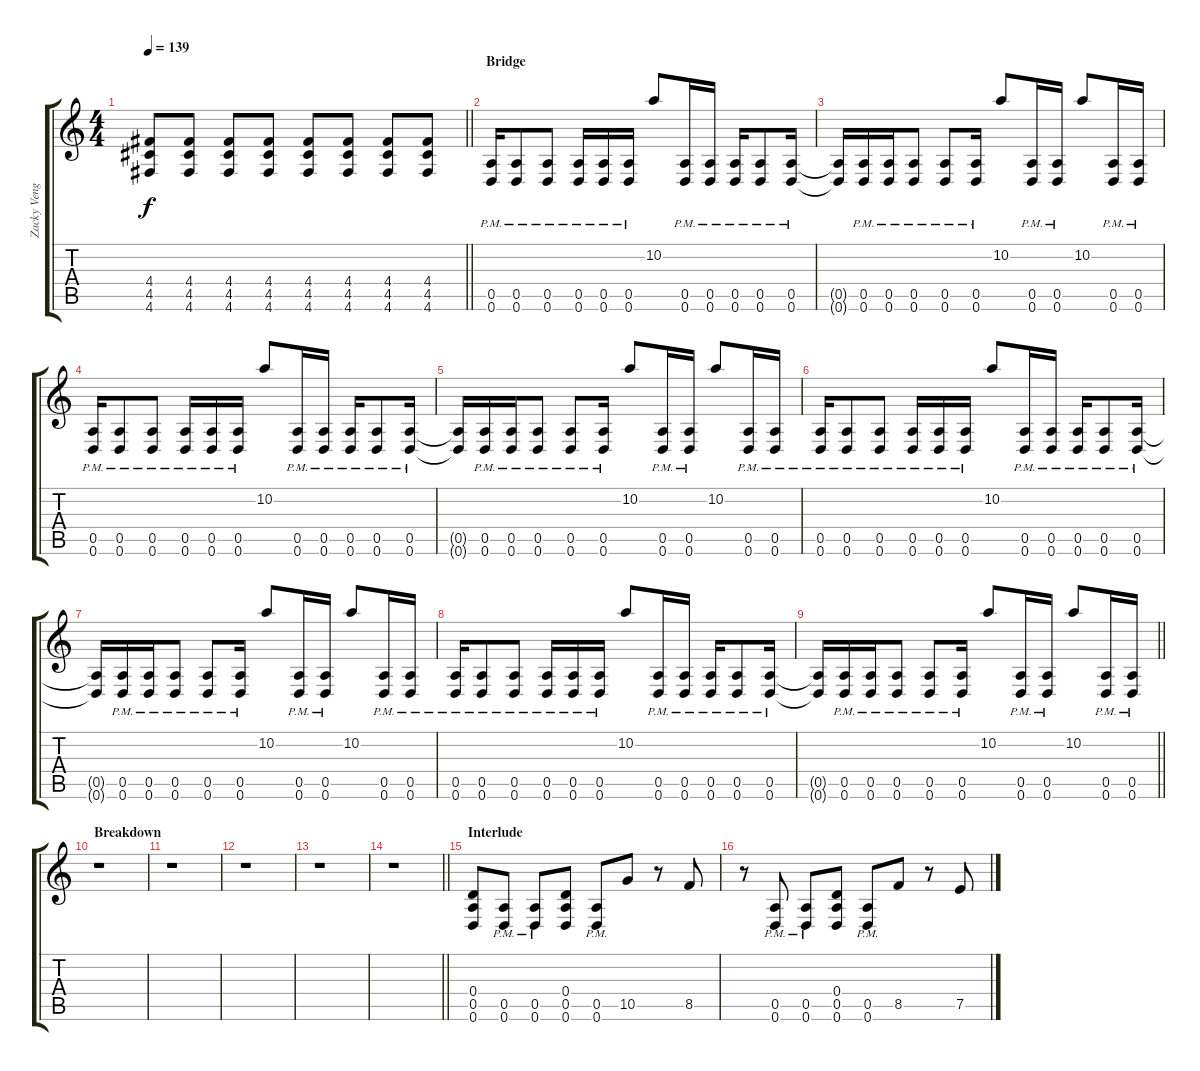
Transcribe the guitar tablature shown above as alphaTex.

\track ("Zacky Vengence" "Zacky Veng") {instrument distortionguitar}
\staff {score tabs}
\tuning (E4 B3 G3 D3 A2 D2) {hide}
\ts (4 4)
\tempo 139
\clef g2
\barLineRight lightlight
\ks c
(4.4 4.5 4.6).8{dy f} (4.4 4.5 4.6).8 (4.4 4.5 4.6).8 (4.4 4.5 4.6).8 (4.4 4.5 4.6).8 (4.4 4.5 4.6).8 (4.4 4.5 4.6).8 (4.4 4.5 4.6).8 |
\section ("" "Bridge")
(0.5{pm} 0.6{pm}).16 (0.5{pm} 0.6{pm}).8 (0.5{pm} 0.6{pm}).8 (0.5{pm} 0.6{pm}).16 (0.5{pm} 0.6{pm}).16 (0.5{pm} 0.6{pm}).16 10.2.8 (0.5{pm} 0.6{pm}).16 (0.5{pm} 0.6{pm}).16 (0.5{pm} 0.6{pm}).16 (0.5{pm} 0.6{pm}).8 (0.5{pm} 0.6{pm}).16 |
(0.5{t} 0.6{t}).16 (0.5{pm} 0.6{pm}).16 (0.5{pm} 0.6{pm}).16 (0.5{pm} 0.6{pm}).8 (0.5{pm} 0.6{pm}).8 (0.5{pm} 0.6{pm}).16 10.2.8 (0.5{pm} 0.6{pm}).16 (0.5{pm} 0.6{pm}).16 10.2.8 (0.5{pm} 0.6{pm}).16 (0.5{pm} 0.6{pm}).16 |
(0.5{pm} 0.6{pm}).16 (0.5{pm} 0.6{pm}).8 (0.5{pm} 0.6{pm}).8 (0.5{pm} 0.6{pm}).16 (0.5{pm} 0.6{pm}).16 (0.5{pm} 0.6{pm}).16 10.2.8 (0.5{pm} 0.6{pm}).16 (0.5{pm} 0.6{pm}).16 (0.5{pm} 0.6{pm}).16 (0.5{pm} 0.6{pm}).8 (0.5{pm} 0.6{pm}).16 |
(0.5{t} 0.6{t}).16 (0.5{pm} 0.6{pm}).16 (0.5{pm} 0.6{pm}).16 (0.5{pm} 0.6{pm}).8 (0.5{pm} 0.6{pm}).8 (0.5{pm} 0.6{pm}).16 10.2.8 (0.5{pm} 0.6{pm}).16 (0.5{pm} 0.6{pm}).16 10.2.8 (0.5{pm} 0.6{pm}).16 (0.5{pm} 0.6{pm}).16 |
(0.5{pm} 0.6{pm}).16 (0.5{pm} 0.6{pm}).8 (0.5{pm} 0.6{pm}).8 (0.5{pm} 0.6{pm}).16 (0.5{pm} 0.6{pm}).16 (0.5{pm} 0.6{pm}).16 10.2.8 (0.5{pm} 0.6{pm}).16 (0.5{pm} 0.6{pm}).16 (0.5{pm} 0.6{pm}).16 (0.5{pm} 0.6{pm}).8 (0.5{pm} 0.6{pm}).16 |
(0.5{t} 0.6{t}).16 (0.5{pm} 0.6{pm}).16 (0.5{pm} 0.6{pm}).16 (0.5{pm} 0.6{pm}).8 (0.5{pm} 0.6{pm}).8 (0.5{pm} 0.6{pm}).16 10.2.8 (0.5{pm} 0.6{pm}).16 (0.5{pm} 0.6{pm}).16 10.2.8 (0.5{pm} 0.6{pm}).16 (0.5{pm} 0.6{pm}).16 |
(0.5{pm} 0.6{pm}).16 (0.5{pm} 0.6{pm}).8 (0.5{pm} 0.6{pm}).8 (0.5{pm} 0.6{pm}).16 (0.5{pm} 0.6{pm}).16 (0.5{pm} 0.6{pm}).16 10.2.8 (0.5{pm} 0.6{pm}).16 (0.5{pm} 0.6{pm}).16 (0.5{pm} 0.6{pm}).16 (0.5{pm} 0.6{pm}).8 (0.5{pm} 0.6{pm}).16 |
\barLineRight lightlight
(0.5{t} 0.6{t}).16 (0.5{pm} 0.6{pm}).16 (0.5{pm} 0.6{pm}).16 (0.5{pm} 0.6{pm}).8 (0.5{pm} 0.6{pm}).8 (0.5{pm} 0.6{pm}).16 10.2.8 (0.5{pm} 0.6{pm}).16 (0.5{pm} 0.6{pm}).16 10.2.8 (0.5{pm} 0.6{pm}).16 (0.5{pm} 0.6{pm}).16 |
\section ("" "Breakdown")
r.1 |
r.1 |
r.1 |
r.1 |
\barLineRight lightlight
r.1 |
\section ("" "Interlude")
(0.4 0.5 0.6).8 (0.5{pm} 0.6{pm}).8 (0.5{pm} 0.6{pm}).8 (0.4 0.5 0.6).8 (0.5{pm} 0.6{pm}).8 10.5.8 r.8 8.5.8 |
r.8 (0.5{pm} 0.6{pm}).8 (0.5{pm} 0.6{pm}).8 (0.4 0.5 0.6).8 (0.5{pm} 0.6{pm}).8 8.5.8 r.8 7.5.8
